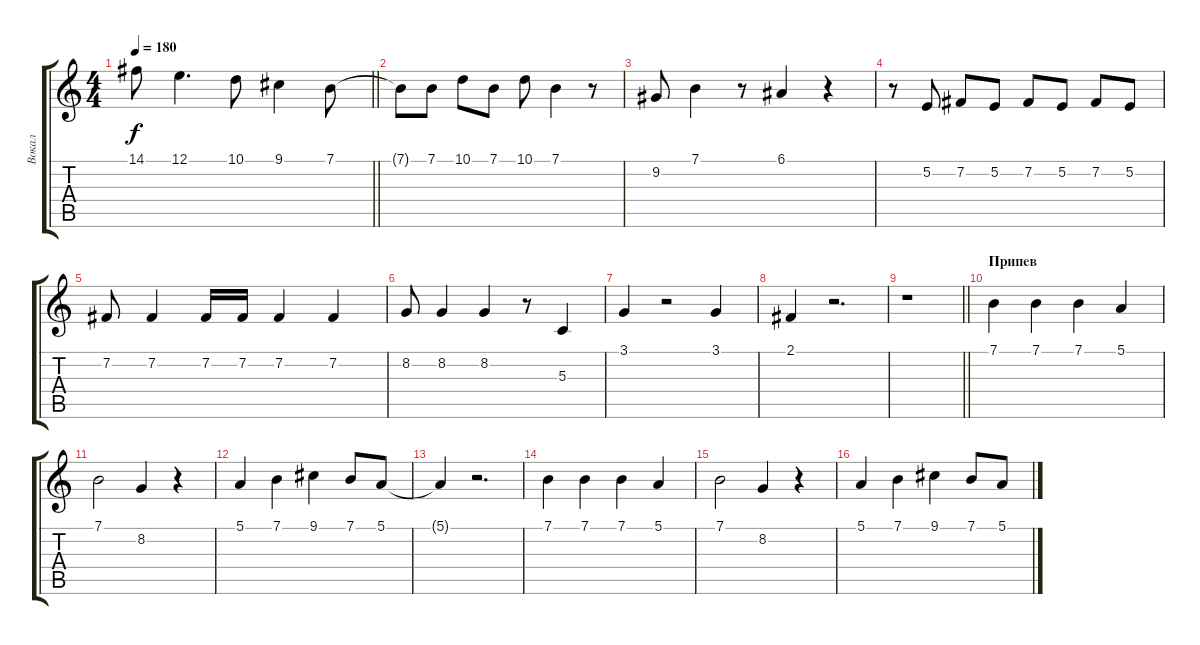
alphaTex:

\track ("Вокал" "Вокал") {instrument flute}
\staff {score tabs}
\tuning (E4 B3 G3 D3 A2 E2) {hide}
\ts (4 4)
\tempo 180
\clef g2
\barLineRight lightlight
\ks c
14.1.8{dy f} 12.1.4{d} 10.1.8 9.1.4 7.1.8 |
7.1{t}.8 7.1.8 10.1.8 7.1.8 10.1.8 7.1.4 r.8 |
9.2.8 7.1.4 r.8 6.1.4 r.4 |
r.8 5.2.8 7.2.8 5.2.8 7.2.8 5.2.8 7.2.8 5.2.8 |
7.2.8 7.2.4 7.2.16 7.2.16 7.2.4 7.2.4 |
8.2.8 8.2.4 8.2.4 r.8 5.3.4 |
3.1.4 r.2 3.1.4 |
2.1.4 r.2{d} |
\barLineRight lightlight
r.1 |
\section ("" "Припев")
7.1.4 7.1.4 7.1.4 5.1.4 |
7.1.2 8.2.4 r.4 |
5.1.4 7.1.4 9.1.4 7.1.8 5.1.8 |
5.1{t}.4 r.2{d} |
7.1.4 7.1.4 7.1.4 5.1.4 |
7.1.2 8.2.4 r.4 |
5.1.4 7.1.4 9.1.4 7.1.8 5.1.8
